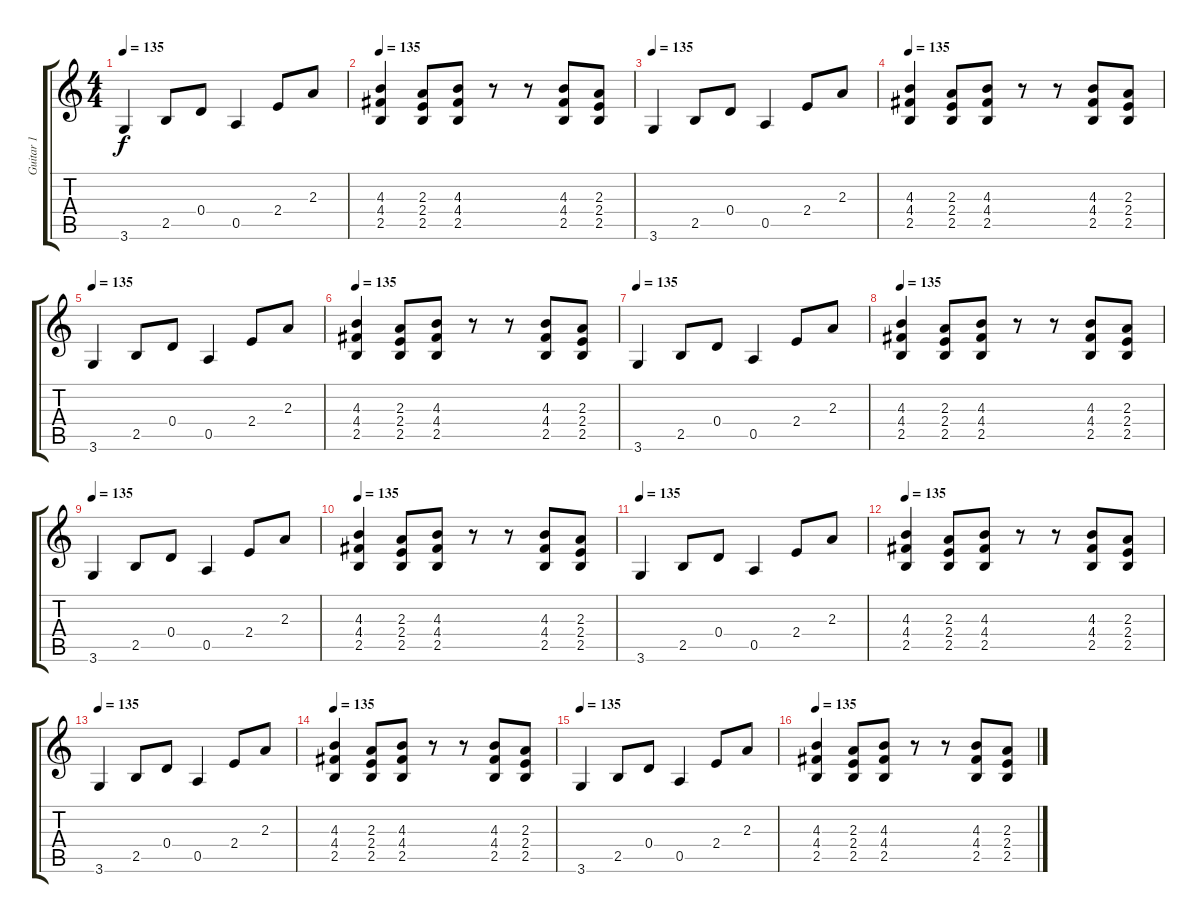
\track ("Guitar 1" "Guitar 1") {instrument distortionguitar}
\staff {score tabs}
\tuning (E4 B3 G3 D3 A2 E2) {hide}
\ts (4 4)
\tempo 135
\clef g2
\ks c
3.6.4{dy f} 2.5.8 0.4.8 0.5.4 2.4.8 2.3.8 |
\tempo 135
(4.3 4.4 2.5).4 (2.3 2.4 2.5).8 (4.3 4.4 2.5).8 r.8 r.8 (4.3 4.4 2.5).8 (2.3 2.4 2.5).8 |
\tempo 135
3.6.4 2.5.8 0.4.8 0.5.4 2.4.8 2.3.8 |
\tempo 135
(4.3 4.4 2.5).4 (2.3 2.4 2.5).8 (4.3 4.4 2.5).8 r.8 r.8 (4.3 4.4 2.5).8 (2.3 2.4 2.5).8 |
\tempo 135
3.6.4 2.5.8 0.4.8 0.5.4 2.4.8 2.3.8 |
\tempo 135
(4.3 4.4 2.5).4 (2.3 2.4 2.5).8 (4.3 4.4 2.5).8 r.8 r.8 (4.3 4.4 2.5).8 (2.3 2.4 2.5).8 |
\tempo 135
3.6.4 2.5.8 0.4.8 0.5.4 2.4.8 2.3.8 |
\tempo 135
(4.3 4.4 2.5).4 (2.3 2.4 2.5).8 (4.3 4.4 2.5).8 r.8 r.8 (4.3 4.4 2.5).8 (2.3 2.4 2.5).8 |
\tempo 135
3.6.4 2.5.8 0.4.8 0.5.4 2.4.8 2.3.8 |
\tempo 135
(4.3 4.4 2.5).4 (2.3 2.4 2.5).8 (4.3 4.4 2.5).8 r.8 r.8 (4.3 4.4 2.5).8 (2.3 2.4 2.5).8 |
\tempo 135
3.6.4 2.5.8 0.4.8 0.5.4 2.4.8 2.3.8 |
\tempo 135
(4.3 4.4 2.5).4 (2.3 2.4 2.5).8 (4.3 4.4 2.5).8 r.8 r.8 (4.3 4.4 2.5).8 (2.3 2.4 2.5).8 |
\tempo 135
3.6.4 2.5.8 0.4.8 0.5.4 2.4.8 2.3.8 |
\tempo 135
(4.3 4.4 2.5).4 (2.3 2.4 2.5).8 (4.3 4.4 2.5).8 r.8 r.8 (4.3 4.4 2.5).8 (2.3 2.4 2.5).8 |
\tempo 135
3.6.4 2.5.8 0.4.8 0.5.4 2.4.8 2.3.8 |
\tempo 135
(4.3 4.4 2.5).4 (2.3 2.4 2.5).8 (4.3 4.4 2.5).8 r.8 r.8 (4.3 4.4 2.5).8 (2.3 2.4 2.5).8
